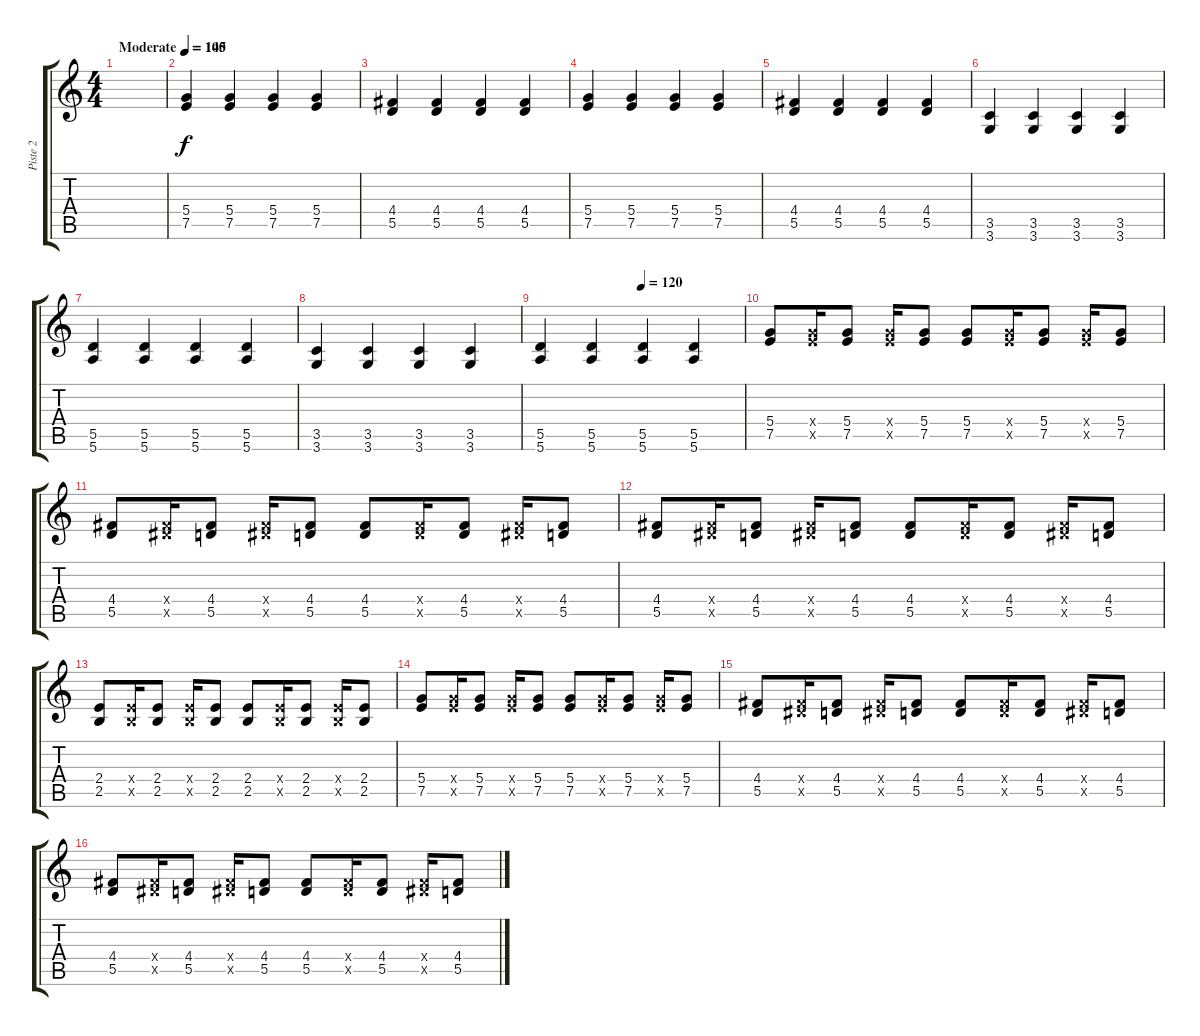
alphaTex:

\track ("Piste 2" "Piste 2") {instrument acousticguitarnylon}
\staff {score tabs}
\tuning (E4 B3 G3 D3 A2 E2) {hide}
\ts (4 4)
\tempo (100 "Moderate")
\clef g2
\ks c
|
\tempo 145
(5.4 7.5).4 (5.4 7.5).4 (5.4 7.5).4 (5.4 7.5).4 |
(4.4 5.5).4 (4.4 5.5).4 (4.4 5.5).4 (4.4 5.5).4 |
(5.4 7.5).4 (5.4 7.5).4 (5.4 7.5).4 (5.4 7.5).4 |
(4.4 5.5).4 (4.4 5.5).4 (4.4 5.5).4 (4.4 5.5).4 |
(3.5 3.6).4 (3.5 3.6).4 (3.5 3.6).4 (3.5 3.6).4 |
(5.5 5.6).4 (5.5 5.6).4 (5.5 5.6).4 (5.5 5.6).4 |
(3.5 3.6).4 (3.5 3.6).4 (3.5 3.6).4 (3.5 3.6).4 |
\tempo (120 0.5)
(5.5 5.6).4 (5.5 5.6).4 (5.5 5.6).4 (5.5 5.6).4 |
(5.4 7.5).8 (5.4{x} 7.5{x}).16 (5.4 7.5).8 (5.4{x} 7.5{x}).16 (5.4 7.5).8 (5.4 7.5).8 (5.4{x} 7.5{x}).16 (5.4 7.5).8 (5.4{x} 7.5{x}).16 (5.4 7.5).8 |
(4.4 5.5).8 (4.4{x} 6.5{x}).16 (4.4 5.5).8 (4.4{x} 6.5{x}).16 (4.4 5.5).8 (4.4 5.5).8 (4.4{x} 5.5{x}).16 (4.4 5.5).8 (4.4{x} 6.5{x}).16 (4.4 5.5).8 |
(4.4 5.5).8 (4.4{x} 6.5{x}).16 (4.4 5.5).8 (4.4{x} 6.5{x}).16 (4.4 5.5).8 (4.4 5.5).8 (4.4{x} 5.5{x}).16 (4.4 5.5).8 (4.4{x} 6.5{x}).16 (4.4 5.5).8 |
(2.4 2.5).8 (2.4{x} 2.5{x}).16 (2.4 2.5).8 (2.4{x} 2.5{x}).16 (2.4 2.5).8 (2.4 2.5).8 (2.4{x} 2.5{x}).16 (2.4 2.5).8 (2.4{x} 2.5{x}).16 (2.4 2.5).8 |
(5.4 7.5).8 (5.4{x} 7.5{x}).16 (5.4 7.5).8 (5.4{x} 7.5{x}).16 (5.4 7.5).8 (5.4 7.5).8 (5.4{x} 7.5{x}).16 (5.4 7.5).8 (5.4{x} 7.5{x}).16 (5.4 7.5).8 |
(4.4 5.5).8 (4.4{x} 6.5{x}).16 (4.4 5.5).8 (4.4{x} 6.5{x}).16 (4.4 5.5).8 (4.4 5.5).8 (4.4{x} 5.5{x}).16 (4.4 5.5).8 (4.4{x} 6.5{x}).16 (4.4 5.5).8 |
(4.4 5.5).8 (4.4{x} 6.5{x}).16 (4.4 5.5).8 (4.4{x} 6.5{x}).16 (4.4 5.5).8 (4.4 5.5).8 (4.4{x} 5.5{x}).16 (4.4 5.5).8 (4.4{x} 6.5{x}).16 (4.4 5.5).8
